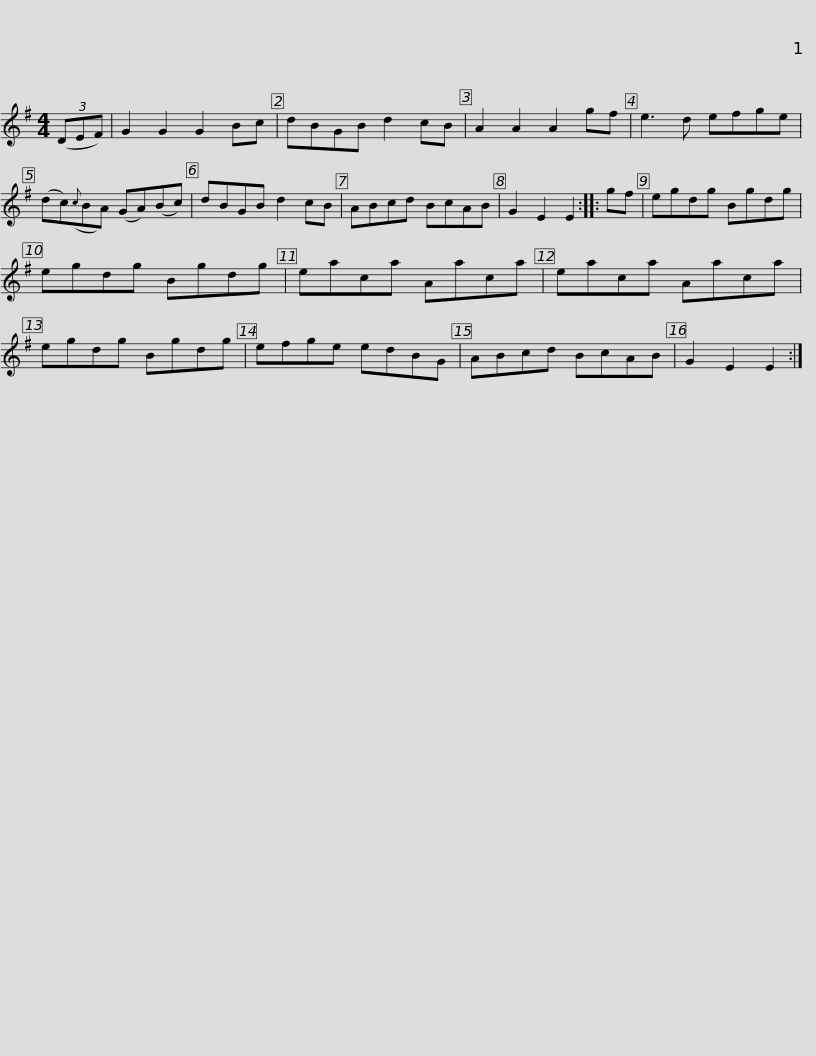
X:1
L:1/8
M:4/4
I:linebreak $
K:G
V:1 treble
V:1
 (3(DEF) | G2 G2 G2 Bc | dBGB d2 cB | A2 A2 A2 gf | e3 d efge | %5
 (dc)({c}BA) (GA)(Bc) | dBGB d2 cB |$ ABcd BcAB | G2 E2 E2 :: gf | %10
 egdg Bgdg | egdg Bgdg | eaca Aaca |$ eaca Aaca | egdg Bgdg | %15
 efge edBG | ABcd BcAB | G2 E2 E2 :| %18
